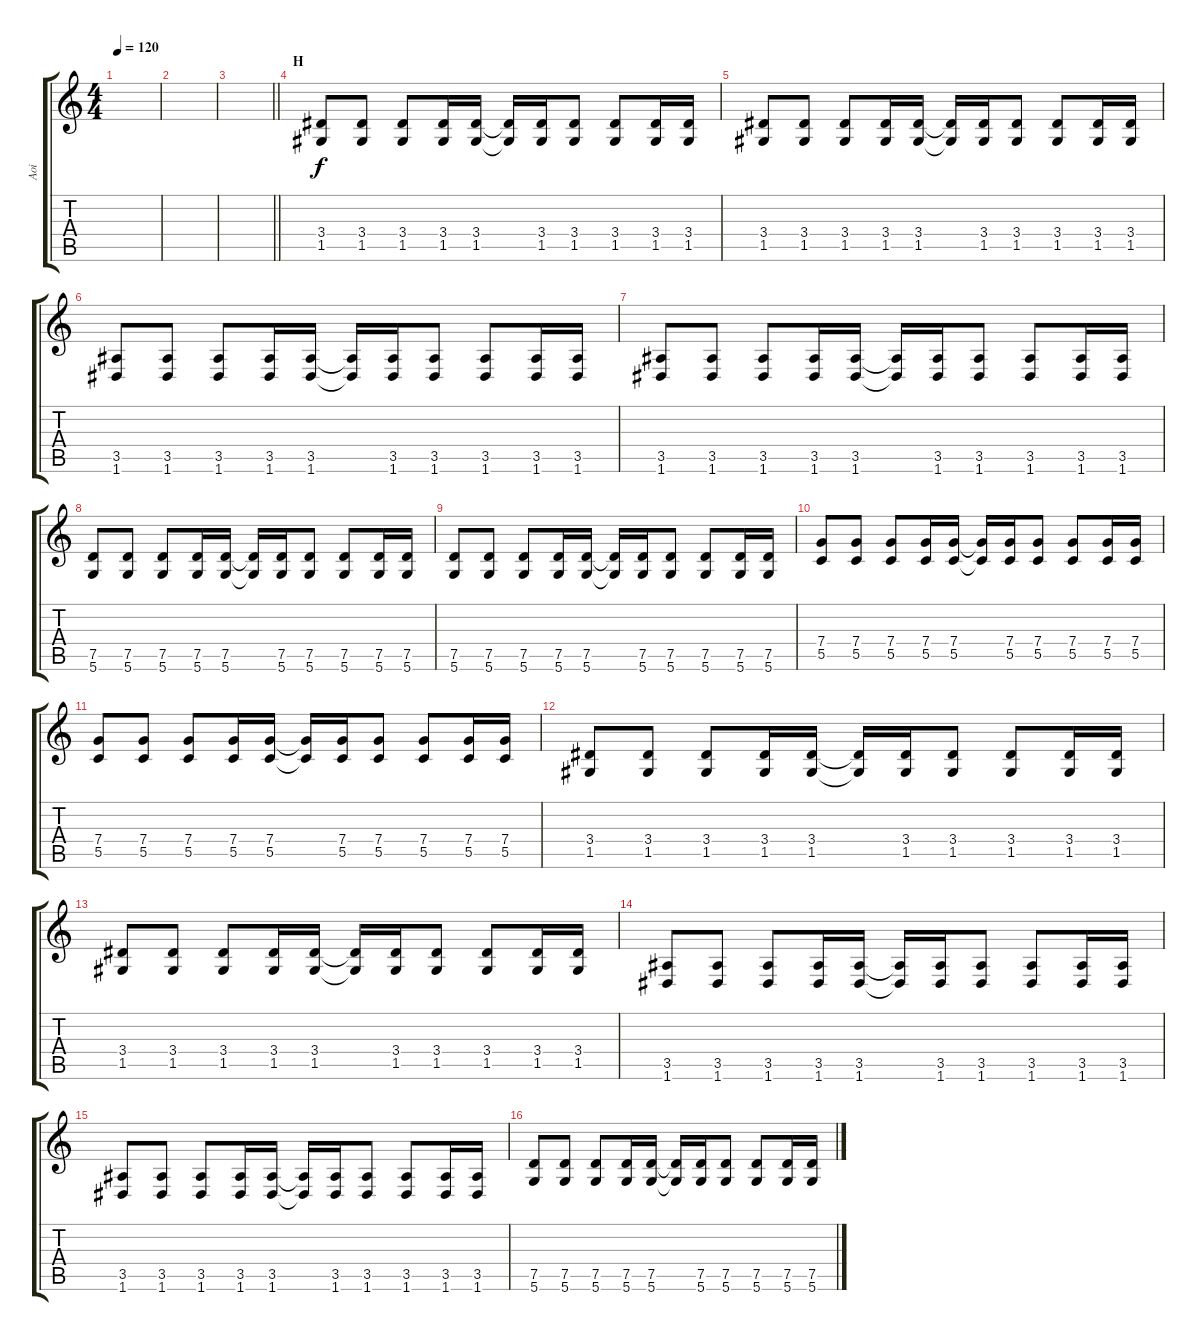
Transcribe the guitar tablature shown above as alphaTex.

\track ("Aoi" "Aoi") {instrument distortionguitar}
\staff {score tabs}
\tuning (D4 A3 F3 C3 G2 D2) {hide}
\ts (4 4)
\tempo 120
\clef g2
\ks c
|
|
\barLineRight lightlight
|
\section ("" "H")
(3.4 1.5).8 (3.4 1.5).8 (3.4 1.5).8 (3.4 1.5).16 (3.4 1.5).16 (3.4{t} 1.5{t}).16 (3.4 1.5).16 (3.4 1.5).8 (3.4 1.5).8 (3.4 1.5).16 (3.4 1.5).16 |
(3.4 1.5).8 (3.4 1.5).8 (3.4 1.5).8 (3.4 1.5).16 (3.4 1.5).16 (3.4{t} 1.5{t}).16 (3.4 1.5).16 (3.4 1.5).8 (3.4 1.5).8 (3.4 1.5).16 (3.4 1.5).16 |
(3.5 1.6).8 (3.5 1.6).8 (3.5 1.6).8 (3.5 1.6).16 (3.5 1.6).16 (3.5{t} 1.6{t}).16 (3.5 1.6).16 (3.5 1.6).8 (3.5 1.6).8 (3.5 1.6).16 (3.5 1.6).16 |
(3.5 1.6).8 (3.5 1.6).8 (3.5 1.6).8 (3.5 1.6).16 (3.5 1.6).16 (3.5{t} 1.6{t}).16 (3.5 1.6).16 (3.5 1.6).8 (3.5 1.6).8 (3.5 1.6).16 (3.5 1.6).16 |
(7.5 5.6).8 (7.5 5.6).8 (7.5 5.6).8 (7.5 5.6).16 (7.5 5.6).16 (7.5{t} 5.6{t}).16 (7.5 5.6).16 (7.5 5.6).8 (7.5 5.6).8 (7.5 5.6).16 (7.5 5.6).16 |
(7.5 5.6).8 (7.5 5.6).8 (7.5 5.6).8 (7.5 5.6).16 (7.5 5.6).16 (7.5{t} 5.6{t}).16 (7.5 5.6).16 (7.5 5.6).8 (7.5 5.6).8 (7.5 5.6).16 (7.5 5.6).16 |
(7.4 5.5).8 (7.4 5.5).8 (7.4 5.5).8 (7.4 5.5).16 (7.4 5.5).16 (7.4{t} 5.5{t}).16 (7.4 5.5).16 (7.4 5.5).8 (7.4 5.5).8 (7.4 5.5).16 (7.4 5.5).16 |
(7.4 5.5).8 (7.4 5.5).8 (7.4 5.5).8 (7.4 5.5).16 (7.4 5.5).16 (7.4{t} 5.5{t}).16 (7.4 5.5).16 (7.4 5.5).8 (7.4 5.5).8 (7.4 5.5).16 (7.4 5.5).16 |
(3.4 1.5).8 (3.4 1.5).8 (3.4 1.5).8 (3.4 1.5).16 (3.4 1.5).16 (3.4{t} 1.5{t}).16 (3.4 1.5).16 (3.4 1.5).8 (3.4 1.5).8 (3.4 1.5).16 (3.4 1.5).16 |
(3.4 1.5).8 (3.4 1.5).8 (3.4 1.5).8 (3.4 1.5).16 (3.4 1.5).16 (3.4{t} 1.5{t}).16 (3.4 1.5).16 (3.4 1.5).8 (3.4 1.5).8 (3.4 1.5).16 (3.4 1.5).16 |
(3.5 1.6).8 (3.5 1.6).8 (3.5 1.6).8 (3.5 1.6).16 (3.5 1.6).16 (3.5{t} 1.6{t}).16 (3.5 1.6).16 (3.5 1.6).8 (3.5 1.6).8 (3.5 1.6).16 (3.5 1.6).16 |
(3.5 1.6).8 (3.5 1.6).8 (3.5 1.6).8 (3.5 1.6).16 (3.5 1.6).16 (3.5{t} 1.6{t}).16 (3.5 1.6).16 (3.5 1.6).8 (3.5 1.6).8 (3.5 1.6).16 (3.5 1.6).16 |
(7.5 5.6).8 (7.5 5.6).8 (7.5 5.6).8 (7.5 5.6).16 (7.5 5.6).16 (7.5{t} 5.6{t}).16 (7.5 5.6).16 (7.5 5.6).8 (7.5 5.6).8 (7.5 5.6).16 (7.5 5.6).16
